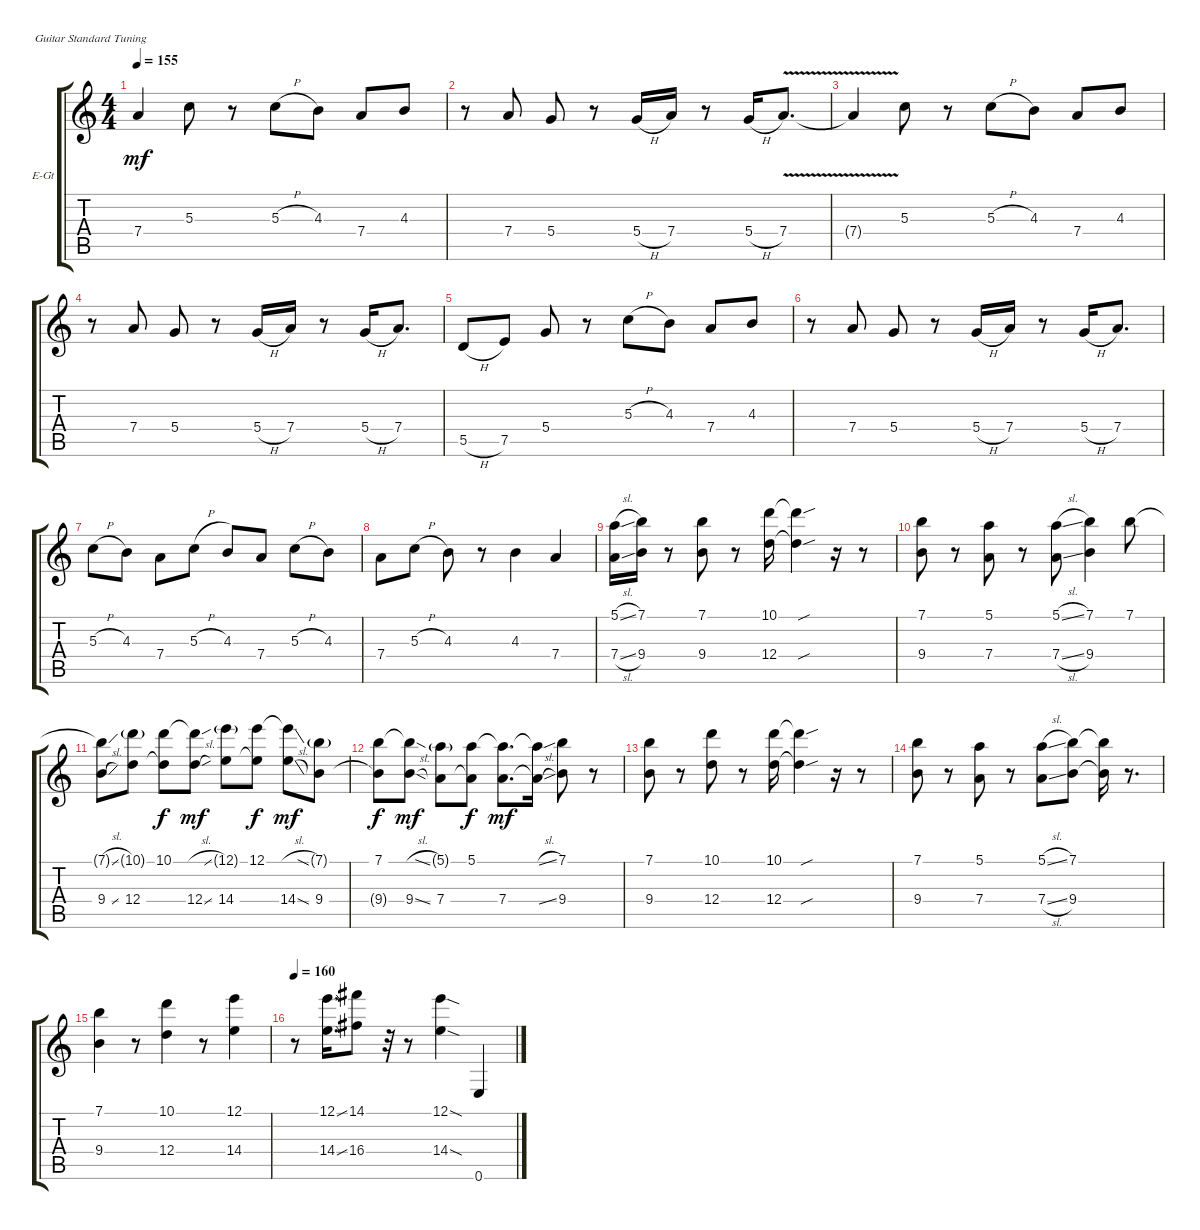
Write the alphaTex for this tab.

\defaultSystemsLayout 4
\bracketExtendMode groupsimilarinstruments
\firstSystemTrackNameOrientation horizontal
\otherSystemsTrackNameOrientation horizontal
\track ("Electric Guitar" "E-Gt") {instrument distortionguitar}
\staff {score tabs}
\tuning (E4 B3 G3 D3 A2 E2)
\ts (4 4)
\tempo 155
\clef g2
\ks c
7.4.4{dy mf} 5.3.8 r.8 5.3{h}.8 4.3.8 7.4.8 4.3.8 |
r.8 7.4.8 5.4.8 r.8 5.4{h}.16 7.4.16 r.8 5.4{h}.16 7.4{v}.8{d} |
7.4{v t}.4 5.3.8 r.8 5.3{h}.8 4.3.8 7.4.8 4.3.8 |
r.8 7.4.8 5.4.8 r.8 5.4{h}.16 7.4.16 r.8 5.4{h}.16 7.4.8{d} |
5.5{h}.8 7.5.8 5.4.8 r.8 5.3{h}.8 4.3.8 7.4.8 4.3.8 |
r.8 7.4.8 5.4.8 r.8 5.4{h}.16 7.4.16 r.8 5.4{h}.16 7.4.8{d} |
5.3{h}.8 4.3.8 7.4.8 5.3{h}.8 4.3.8 7.4.8 5.3{h}.8 4.3.8 |
7.4.8 5.3{h}.8 4.3.8 r.8 4.3.4 7.4.4 |
(7.4{sl} 5.1{sl}).16 (9.4 7.1).16 r.8 (9.4 7.1).8 r.8 (12.4 10.1).16 (12.4{sou t} 10.1{sou t}).4 r.16 r.8 |
(9.4 7.1).8 r.8 (7.4 5.1).8 r.8 (7.4{sl} 5.1{sl}).8 (9.4 7.1).4 7.1.8 |
(7.1{sl t} 9.4{sl}).8 (10.1{g} 12.4).8 (10.1 12.4{t}).8{dy f} (10.1{sl t} 12.4{sl}).8{dy mf} (12.1{g} 14.4).8 (12.1 14.4{t}).8{dy f} (12.1{sl t} 14.4{sl}).8{dy mf} (7.1{g} 9.4).8 |
(7.1 9.4{t}).8{dy f} (7.1{sl t} 9.4{sl}).8{dy mf} (5.1{g} 7.4).8 (5.1 7.4{t}).8{dy f} (5.1{t} 7.4).8{d dy mf} (5.1{sl t} 7.4{sl t}).16 (7.1 9.4).8 r.8 |
(9.4 7.1).8 r.8 (12.4 10.1).8 r.8 (12.4 10.1).16 (12.4{sou t} 10.1{sou t}).4 r.16 r.8 |
(9.4 7.1).8 r.8 (7.4 5.1).8 r.8 (7.4{sl} 5.1{sl}).8 (9.4 7.1).8 (9.4{t} 7.1{t}).16 r.8{d} |
(9.4 7.1).4 r.8 (12.4 10.1).4 r.8 (14.4 12.1).4 |
\tempo 160
r.8 (14.4{ss} 12.1{ss}).16{d} (16.4 14.1).8 r.32 r.8 (14.4{sod} 12.1{sod}).4 0.6.4
